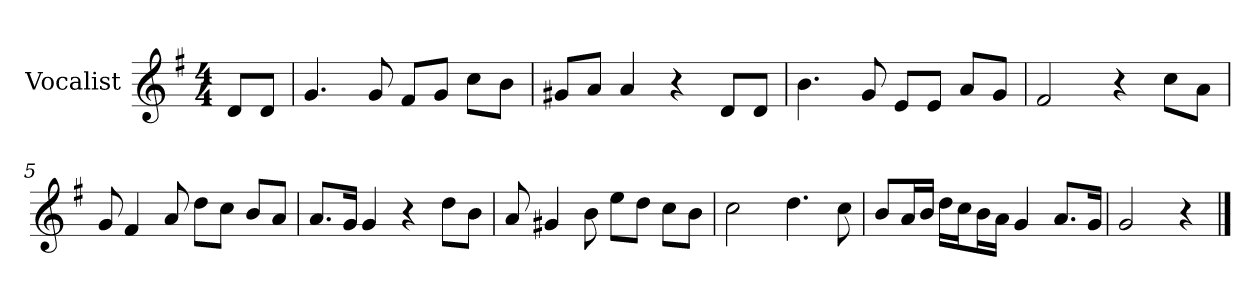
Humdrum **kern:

**kern
*part1
*staff1
*I"Vocalist
*k[f#]
*G:
*M4/4
=
8dL
8dJ
=1
4.g
8g
8f#L
8gJ
8ccL
8bJ
=2
8g#XL
8aJ
4a
4r
8dL
8dJ
=3
4.b
8g
8eL
8eJ
8aL
8gJ
=4
2f#
4r
8ccL
8aJ
=5
8g
4f#
8a
8ddL
8ccJ
8bL
8aJ
=6
8.aL
16gJk
4g
4r
8ddL
8bJ
=7
8a
4g#X
8b
8eeL
8ddJ
8ccL
8bJ
=8
2cc
4.dd
8cc
=9
8bL
16aL
16bJJ
16ddLL
16ccJ
16bL
16aJJ
4g
8.aL
16gJk
=10
2g
4r
==
*-
